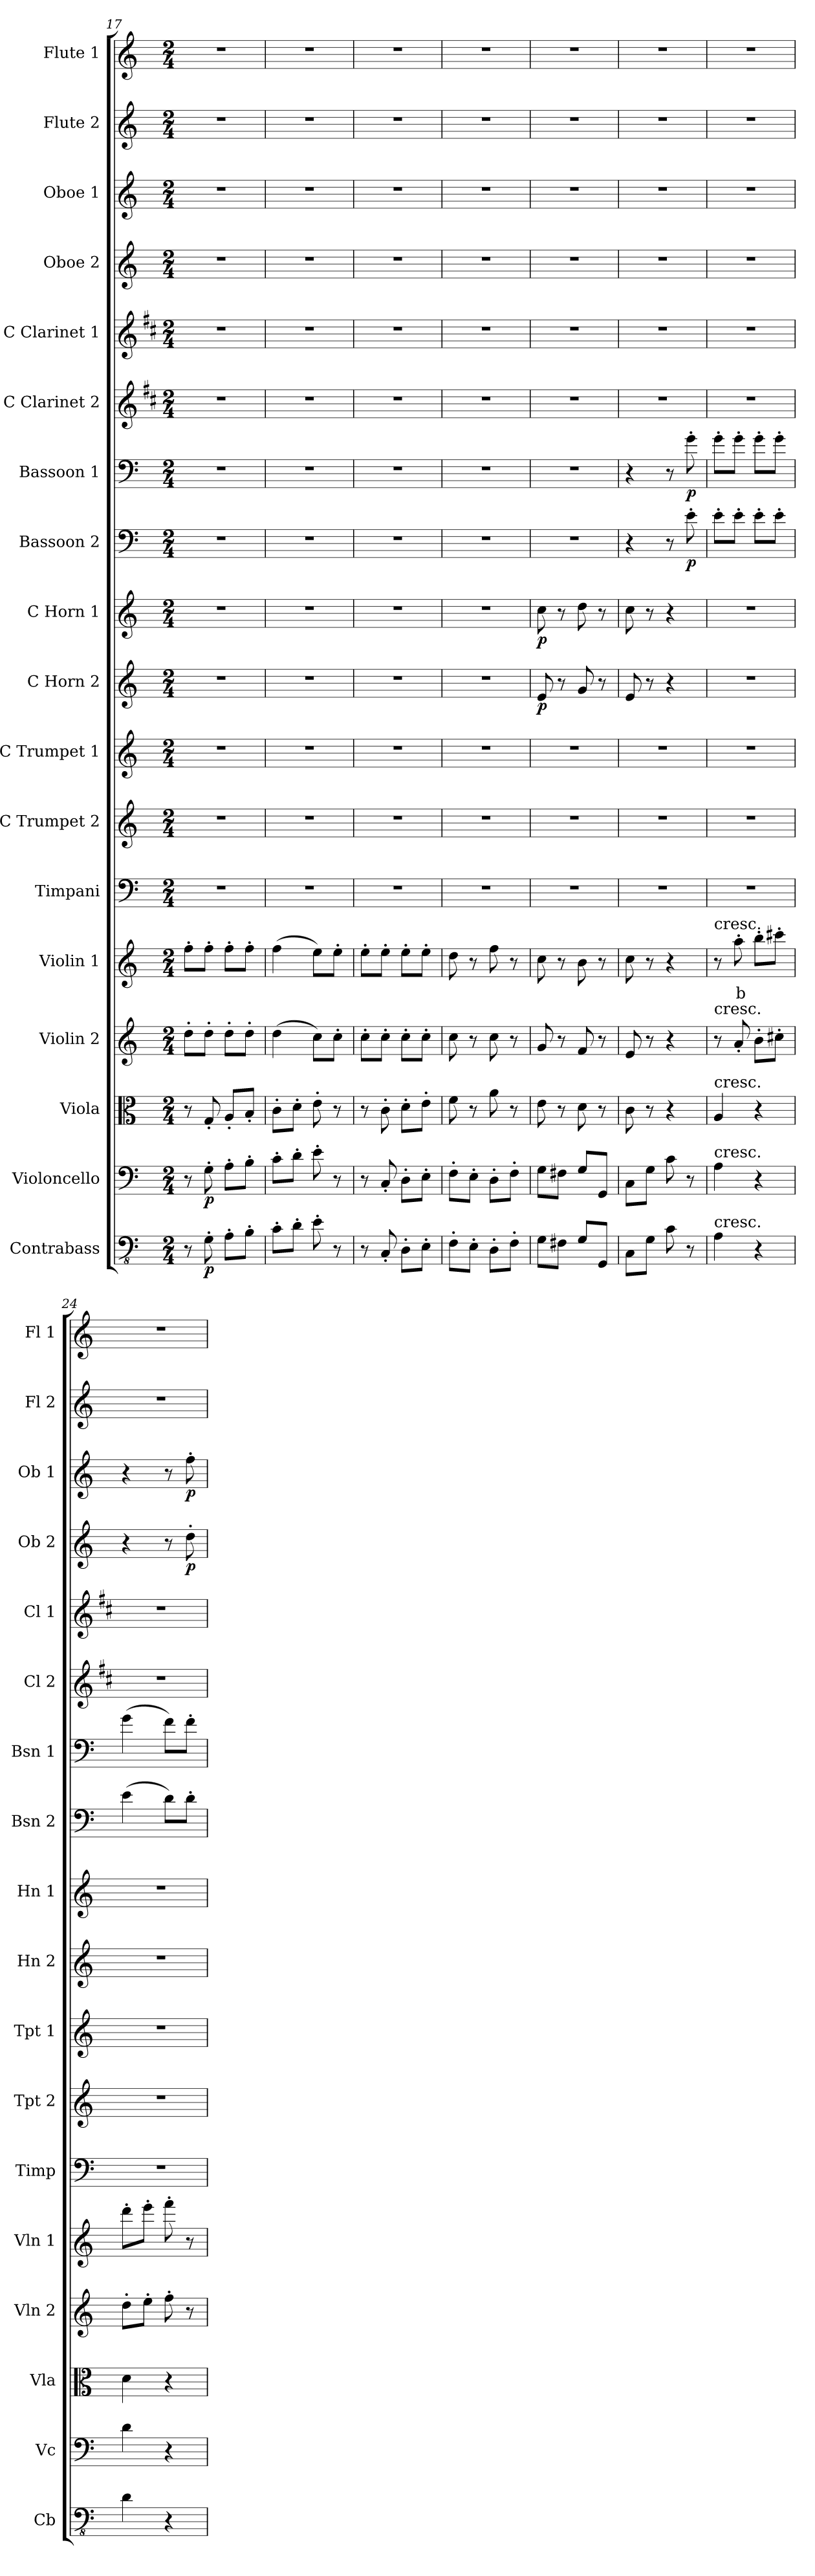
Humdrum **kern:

**kern	**dynam	**kern	**dynam	**kern	**kern	**kern	**text	**kern	**kern	**kern	**kern	**dynam	**kern	**dynam	**kern	**dynam	**kern	**dynam	**kern	**kern	**kern	**dynam	**kern	**dynam	**kern	**kern
*part18	*part18	*part17	*part17	*part16	*part15	*part14	*part14	*part13	*part12	*part11	*part10	*part10	*part9	*part9	*part8	*part8	*part7	*part7	*part6	*part5	*part4	*part4	*part3	*part3	*part2	*part1
*staff18	*staff18	*staff17	*staff17	*staff16	*staff15	*staff14	*staff14	*staff13	*staff12	*staff11	*staff10	*staff10	*staff9	*staff9	*staff8	*staff8	*staff7	*staff7	*staff6	*staff5	*staff4	*staff4	*staff3	*staff3	*staff2	*staff1
*I"Contrabass	*	*I"Violoncello	*	*I"Viola	*I"Violin 2	*I"Violin 1	*	*I"Timpani	*I"C Trumpet 2	*I"C Trumpet 1	*I"C Horn 2	*	*I"C Horn 1	*	*I"Bassoon 2	*	*I"Bassoon 1	*	*I"C Clarinet 2	*I"C Clarinet 1	*I"Oboe 2	*	*I"Oboe 1	*	*I"Flute 2	*I"Flute 1
*I'Cb	*	*I'Vc	*	*I'Vla	*I'Vln 2	*I'Vln 1	*	*I'Timp	*I'Tpt 2	*I'Tpt 1	*I'Hn 2	*	*I'Hn 1	*	*I'Bsn 2	*	*I'Bsn 1	*	*I'Cl 2	*I'Cl 1	*I'Ob 2	*	*I'Ob 1	*	*I'Fl 2	*I'Fl 1
*clefFv4	*	*clefF4	*	*clefC3	*clefG2	*clefG2	*	*clefF4	*clefG2	*clefG2	*clefG2	*	*clefG2	*	*clefF4	*	*clefF4	*	*clefG2	*clefG2	*clefG2	*	*clefG2	*	*clefG2	*clefG2
*	*	*	*	*	*	*	*	*	*	*	*ITrd7c12	*	*ITrd7c12	*	*	*	*	*	*ITrd1c2	*ITrd1c2	*	*	*	*	*	*
*k[]	*	*k[]	*	*k[]	*k[]	*k[]	*	*k[]	*k[]	*k[]	*k[]	*	*k[]	*	*k[]	*	*k[]	*	*k[]	*k[]	*k[]	*	*k[]	*	*k[]	*k[]
*M2/4	*	*M2/4	*	*M2/4	*M2/4	*M2/4	*	*M2/4	*M2/4	*M2/4	*M2/4	*	*M2/4	*	*M2/4	*	*M2/4	*	*M2/4	*M2/4	*M2/4	*	*M2/4	*	*M2/4	*M2/4
=17	=17	=17	=17	=17	=17	=17	=17	=17	=17	=17	=17	=17	=17	=17	=17	=17	=17	=17	=17	=17	=17	=17	=17	=17	=17	=17
8r	.	8r	.	8r	8dd'\L	8ff'\L	.	2r	2r	2r	2r	.	2r	.	2r	.	2r	.	2r	2r	2r	.	2r	.	2r	2r
!	!LO:DY:b	!	!LO:DY:b	!	!	!	!	!	!	!	!	!	!	!	!	!	!	!	!	!	!	!	!	!	!	!
8GG'\	p	8G'\	p	8G'/	8dd'\J	8ff'\J	.	.	.	.	.	.	.	.	.	.	.	.	.	.	.	.	.	.	.	.
8AA'\L	.	8A'\L	.	8A'/L	8dd'\L	8ff'\L	.	.	.	.	.	.	.	.	.	.	.	.	.	.	.	.	.	.	.	.
8BB'\J	.	8B'\J	.	8B'/J	8dd'\J	8ff'\J	.	.	.	.	.	.	.	.	.	.	.	.	.	.	.	.	.	.	.	.
=18	=18	=18	=18	=18	=18	=18	=18	=18	=18	=18	=18	=18	=18	=18	=18	=18	=18	=18	=18	=18	=18	=18	=18	=18	=18	=18
8C'\L	.	8c'\L	.	8c'\L	(4dd\	(4ff\	.	2r	2r	2r	2r	.	2r	.	2r	.	2r	.	2r	2r	2r	.	2r	.	2r	2r
8D'\J	.	8d'\J	.	8d'\J	.	.	.	.	.	.	.	.	.	.	.	.	.	.	.	.	.	.	.	.	.	.
8E'\	.	8e'\	.	8e'\	8cc\L)	8ee\L)	.	.	.	.	.	.	.	.	.	.	.	.	.	.	.	.	.	.	.	.
8r	.	8r	.	8r	8cc'\J	8ee'\J	.	.	.	.	.	.	.	.	.	.	.	.	.	.	.	.	.	.	.	.
=19	=19	=19	=19	=19	=19	=19	=19	=19	=19	=19	=19	=19	=19	=19	=19	=19	=19	=19	=19	=19	=19	=19	=19	=19	=19	=19
8r	.	8r	.	8r	8cc'\L	8ee'\L	.	2r	2r	2r	2r	.	2r	.	2r	.	2r	.	2r	2r	2r	.	2r	.	2r	2r
8CC'/	.	8C'/	.	8c'\	8cc'\J	8ee'\J	.	.	.	.	.	.	.	.	.	.	.	.	.	.	.	.	.	.	.	.
8DD'\L	.	8D'\L	.	8d'\L	8cc'\L	8ee'\L	.	.	.	.	.	.	.	.	.	.	.	.	.	.	.	.	.	.	.	.
8EE'\J	.	8E'\J	.	8e'\J	8cc'\J	8ee'\J	.	.	.	.	.	.	.	.	.	.	.	.	.	.	.	.	.	.	.	.
=20	=20	=20	=20	=20	=20	=20	=20	=20	=20	=20	=20	=20	=20	=20	=20	=20	=20	=20	=20	=20	=20	=20	=20	=20	=20	=20
8FF'\L	.	8F'\L	.	8f\	8cc\	8dd\	.	2r	2r	2r	2r	.	2r	.	2r	.	2r	.	2r	2r	2r	.	2r	.	2r	2r
8EE'\J	.	8E'\J	.	8r	8r	8r	.	.	.	.	.	.	.	.	.	.	.	.	.	.	.	.	.	.	.	.
8DD'\L	.	8D'\L	.	8a\	8cc\	8ff\	.	.	.	.	.	.	.	.	.	.	.	.	.	.	.	.	.	.	.	.
8FF'\J	.	8F'\J	.	8r	8r	8r	.	.	.	.	.	.	.	.	.	.	.	.	.	.	.	.	.	.	.	.
!!LO:PB:g=z
=21	=21	=21	=21	=21	=21	=21	=21	=21	=21	=21	=21	=21	=21	=21	=21	=21	=21	=21	=21	=21	=21	=21	=21	=21	=21	=21
!	!	!	!	!	!	!	!	!	!	!	!	!LO:DY:b	!	!LO:DY:b	!	!	!	!	!	!	!	!	!	!	!	!
8GG\L	.	8G\L	.	8e\	8g/	8cc\	.	2r	2r	2r	8E/	p	8c\	p	2r	.	2r	.	2r	2r	2r	.	2r	.	2r	2r
8FF#X\J	.	8F#X\J	.	8r	8r	8r	.	.	.	.	8r	.	8r	.	.	.	.	.	.	.	.	.	.	.	.	.
8GG/L	.	8G/L	.	8d\	8f/	8b\	.	.	.	.	8G/	.	8d\	.	.	.	.	.	.	.	.	.	.	.	.	.
8GGG/J	.	8GG/J	.	8r	8r	8r	.	.	.	.	8r	.	8r	.	.	.	.	.	.	.	.	.	.	.	.	.
=22	=22	=22	=22	=22	=22	=22	=22	=22	=22	=22	=22	=22	=22	=22	=22	=22	=22	=22	=22	=22	=22	=22	=22	=22	=22	=22
8CC\L	.	8C\L	.	8c\	8e/	8cc\	.	2r	2r	2r	8E/	.	8c\	.	4r	.	4r	.	2r	2r	2r	.	2r	.	2r	2r
8GG\J	.	8G\J	.	8r	8r	8r	.	.	.	.	8r	.	8r	.	.	.	.	.	.	.	.	.	.	.	.	.
8C\	.	8c\	.	4r	4r	4r	.	.	.	.	4r	.	4r	.	8r	.	8r	.	.	.	.	.	.	.	.	.
!	!	!	!	!	!	!	!	!	!	!	!	!	!	!	!	!LO:DY:b	!	!LO:DY:b	!	!	!	!	!	!	!	!
8r	.	8r	.	.	.	.	.	.	.	.	.	.	.	.	8e'\	p	8g'\	p	.	.	.	.	.	.	.	.
=23	=23	=23	=23	=23	=23	=23	=23	=23	=23	=23	=23	=23	=23	=23	=23	=23	=23	=23	=23	=23	=23	=23	=23	=23	=23	=23
!	!	!	!	!	!	!LO:TX:a:t=cresc.	!	!	!	!	!	!	!	!	!	!	!	!	!	!	!	!	!	!	!	!
!	!	!	!	!	!LO:TX:a:t=cresc.	!	!	!	!	!	!	!	!	!	!	!	!	!	!	!	!	!	!	!	!	!
!	!	!	!	!LO:TX:a:t=cresc.	!	!	!	!	!	!	!	!	!	!	!	!	!	!	!	!	!	!	!	!	!	!
!	!	!LO:TX:a:t=cresc.	!	!	!	!	!	!	!	!	!	!	!	!	!	!	!	!	!	!	!	!	!	!	!	!
!LO:TX:a:t=cresc.	!	!	!	!	!	!	!	!	!	!	!	!	!	!	!	!	!	!	!	!	!	!	!	!	!	!
4AA\	.	4A\	.	4A/	8r	8r	.	2r	2r	2r	2r	.	2r	.	8e'\L	.	8g'\L	.	2r	2r	2r	.	2r	.	2r	2r
!	!	!	!	!	!	!	!LO:LY:b:color=#FF0000	!	!	!	!	!	!	!	!	!	!	!	!	!	!	!	!	!	!	!
.	.	.	.	.	8a'/	8aa'\	b	.	.	.	.	.	.	.	8e'\J	.	8g'\J	.	.	.	.	.	.	.	.	.
4r	.	4r	.	4r	8b'\L	8bb'\L	.	.	.	.	.	.	.	.	8e'\L	.	8g'\L	.	.	.	.	.	.	.	.	.
.	.	.	.	.	8cc#X'\J	8ccc#X'\J	.	.	.	.	.	.	.	.	8e'\J	.	8g'\J	.	.	.	.	.	.	.	.	.
=24	=24	=24	=24	=24	=24	=24	=24	=24	=24	=24	=24	=24	=24	=24	=24	=24	=24	=24	=24	=24	=24	=24	=24	=24	=24	=24
4D\	.	4d\	.	4d\	8dd'\L	8ddd'\L	.	2r	2r	2r	2r	.	2r	.	(4e\	.	(4g\	.	2r	2r	4r	.	4r	.	2r	2r
.	.	.	.	.	8ee'\J	8eee'\J	.	.	.	.	.	.	.	.	.	.	.	.	.	.	.	.	.	.	.	.
4r	.	4r	.	4r	8ff'\	8fff'\	.	.	.	.	.	.	.	.	8d\L)	.	8f\L)	.	.	.	8r	.	8r	.	.	.
!	!	!	!	!	!	!	!	!	!	!	!	!	!	!	!	!	!	!	!	!	!	!LO:DY:b	!	!LO:DY:b	!	!
.	.	.	.	.	8r	8r	.	.	.	.	.	.	.	.	8d'\J	.	8f'\J	.	.	.	8dd'\	p	8ff'\	p	.	.
=	=	=	=	=	=	=	=	=	=	=	=	=	=	=	=	=	=	=	=	=	=	=	=	=	=	=
*-	*-	*-	*-	*-	*-	*-	*-	*-	*-	*-	*-	*-	*-	*-	*-	*-	*-	*-	*-	*-	*-	*-	*-	*-	*-	*-
